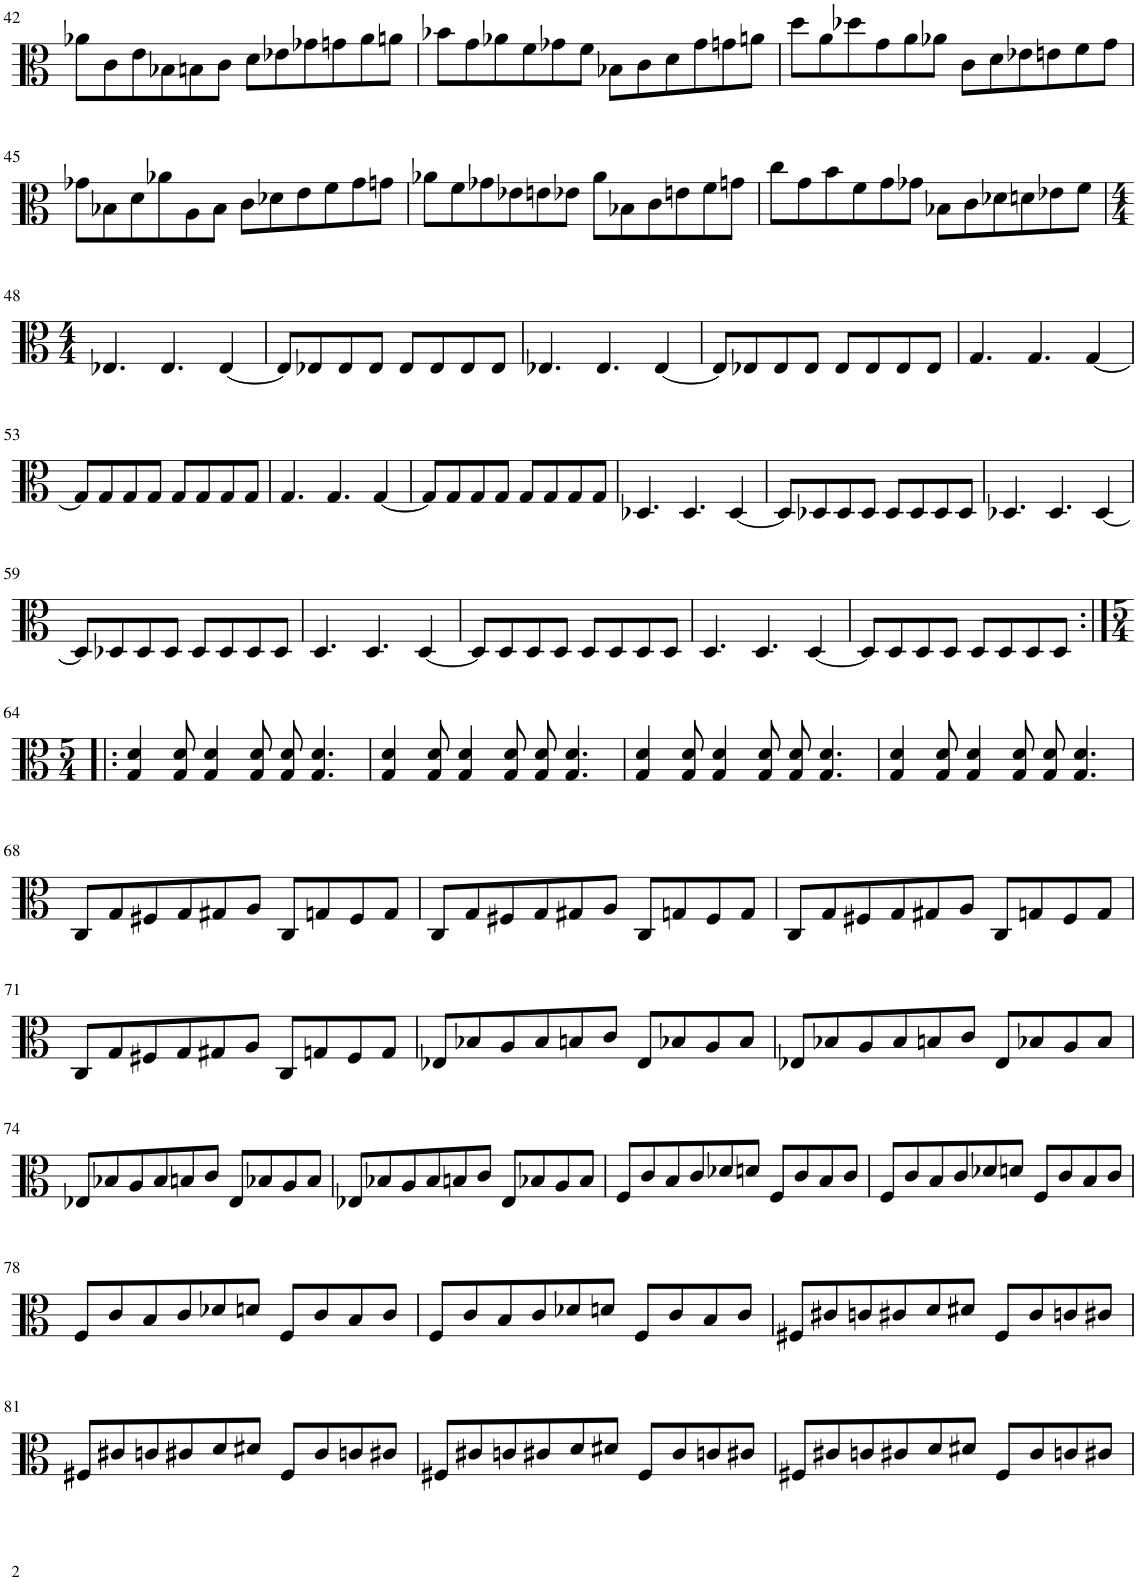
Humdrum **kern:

**kern
*part1
*staff1
*I"Viola
*I'Vla.
!!LO:PB:g=z
*clefC3
*k[]
*M6/4
=42
8a-X\L
8c\
8e\
8B-X\
8Bn\
8c\J
8d\L
8e-X\
8g-X\
8gn\
8a-\
8an\J
=43
8b-X\L
8g\
8a-X\
8f\
8g-X\
8f\J
8B-X\L
8c\
8d\
8g-\
8gn\
8an\J
=44
8dd\L
8a\
8dd-X\
8g\
8a\
8a-X\J
8c\L
8d\
8e-X\
8en\
8f\
8g\J
!!LO:LB:g=z
=45
8g-X\L
8B-X\
8d\
8a-X\
8A\
8B-\J
8c\L
8d-X\
8e\
8f\
8g-\
8gn\J
=46
8a-X\L
8f\
8g-X\
8e-X\
8en\
8e-X\J
8a-\L
8B-X\
8c\
8en\
8f\
8gn\J
=47
8cc\L
8g\
8b\
8f\
8g\
8g-X\J
8B-X\L
8c\
8d-X\
8dn\
8e-X\
8f\J
!!LO:LB:g=z
=48
*M4/4
4.E-X/
4.E-/
[4E-/
=49
8E-/L]
8E-X/
8E-/
8E-/J
8E-/L
8E-/
8E-/
8E-/J
=50
4.E-X/
4.E-/
[4E-/
=51
8E-/L]
8E-X/
8E-/
8E-/J
8E-/L
8E-/
8E-/
8E-/J
=52
4.G/
4.G/
[4G/
!!LO:LB:g=z
=53
8G/L]
8G/
8G/
8G/J
8G/L
8G/
8G/
8G/J
=54
4.G/
4.G/
[4G/
=55
8G/L]
8G/
8G/
8G/J
8G/L
8G/
8G/
8G/J
=56
4.D-X/
4.D-/
[4D-/
=57
8D-/L]
8D-X/
8D-/
8D-/J
8D-/L
8D-/
8D-/
8D-/J
=58
4.D-X/
4.D-/
[4D-/
!!LO:LB:g=z
=59
8D-/L]
8D-X/
8D-/
8D-/J
8D-/L
8D-/
8D-/
8D-/J
=60
4.D/
4.D/
[4D/
=61
8D/L]
8D/
8D/
8D/J
8D/L
8D/
8D/
8D/J
=62
4.D/
4.D/
[4D/
=63
8D/L]
8D/
8D/
8D/J
8D/L
8D/
8D/
8D/J
!!LO:LB:g=z
=64:|!|:
*M5/4
4G/ 4d/
8G/ 8d/
4G/ 4d/
8G/ 8d/
8G/ 8d/
4.G/ 4.d/
=65
4G/ 4d/
8G/ 8d/
4G/ 4d/
8G/ 8d/
8G/ 8d/
4.G/ 4.d/
=66
4G/ 4d/
8G/ 8d/
4G/ 4d/
8G/ 8d/
8G/ 8d/
4.G/ 4.d/
=67
4G/ 4d/
8G/ 8d/
4G/ 4d/
8G/ 8d/
8G/ 8d/
4.G/ 4.d/
!!LO:LB:g=z
=68
8C/L
8G/
8F#X/
8G/
8G#X/
8A/J
8C/L
8Gn/
8F#/
8G/J
=69
8C/L
8G/
8F#X/
8G/
8G#X/
8A/J
8C/L
8Gn/
8F#/
8G/J
=70
8C/L
8G/
8F#X/
8G/
8G#X/
8A/J
8C/L
8Gn/
8F#/
8G/J
!!LO:LB:g=z
=71
8C/L
8G/
8F#X/
8G/
8G#X/
8A/J
8C/L
8Gn/
8F#/
8G/J
=72
8E-X/L
8B-X/
8A/
8B-/
8Bn/
8c/J
8E-/L
8B-X/
8A/
8B-/J
=73
8E-X/L
8B-X/
8A/
8B-/
8Bn/
8c/J
8E-/L
8B-X/
8A/
8B-/J
!!LO:LB:g=z
=74
8E-X/L
8B-X/
8A/
8B-/
8Bn/
8c/J
8E-/L
8B-X/
8A/
8B-/J
=75
8E-X/L
8B-X/
8A/
8B-/
8Bn/
8c/J
8E-/L
8B-X/
8A/
8B-/J
=76
8F/L
8c/
8B/
8c/
8d-X/
8dn/J
8F/L
8c/
8B/
8c/J
=77
8F/L
8c/
8B/
8c/
8d-X/
8dn/J
8F/L
8c/
8B/
8c/J
!!LO:LB:g=z
=78
8F/L
8c/
8B/
8c/
8d-X/
8dn/J
8F/L
8c/
8B/
8c/J
=79
8F/L
8c/
8B/
8c/
8d-X/
8dn/J
8F/L
8c/
8B/
8c/J
=80
8F#X/L
8c#X/
8cn/
8c#X/
8d/
8d#X/J
8F#/L
8c#/
8cn/
8c#X/J
!!LO:LB:g=z
=81
8F#X/L
8c#X/
8cn/
8c#X/
8d/
8d#X/J
8F#/L
8c#/
8cn/
8c#X/J
=82
8F#X/L
8c#X/
8cn/
8c#X/
8d/
8d#X/J
8F#/L
8c#/
8cn/
8c#X/J
=83
8F#X/L
8c#X/
8cn/
8c#X/
8d/
8d#X/J
8F#/L
8c#/
8cn/
8c#X/J
=
*-
